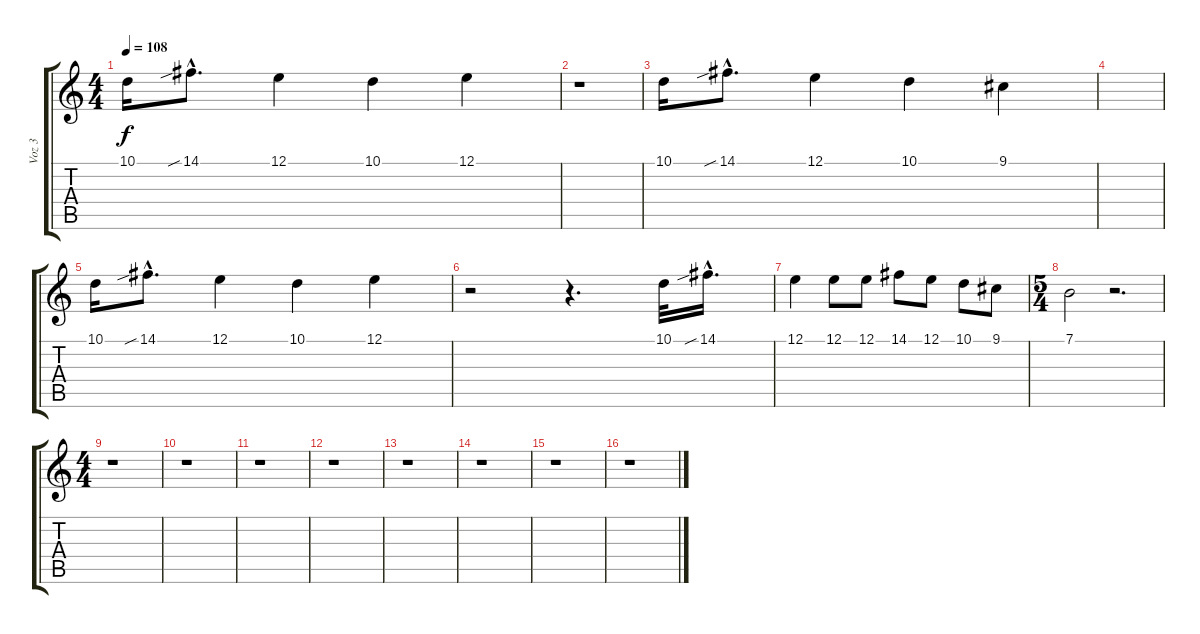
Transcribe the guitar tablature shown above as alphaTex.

\track ("Voz 3" "Voz 3") {instrument voiceoohs}
\staff {score tabs}
\tuning (E4 B3 G3 D3 A2 E2) {hide}
\ts (4 4)
\tempo 108
\clef g2
\ks c
10.1.16{dy f} 14.1{sib hac}.8{d} 12.1.4 10.1.4 12.1.4 |
r.1 |
10.1.16 14.1{sib hac}.8{d} 12.1.4 10.1.4 9.1.4 |
|
10.1.16 14.1{sib hac}.8{d} 12.1.4 10.1.4 12.1.4 |
r.2 r.4{d} 10.1.32 14.1{sib hac}.16{d} |
12.1.4 12.1.8 12.1.8 14.1.8 12.1.8 10.1.8 9.1.8 |
\ts (5 4)
7.1.2 r.2{d} |
\ts (4 4)
r.1 |
r.1 |
r.1 |
r.1 |
r.1 |
r.1 |
r.1 |
r.1
